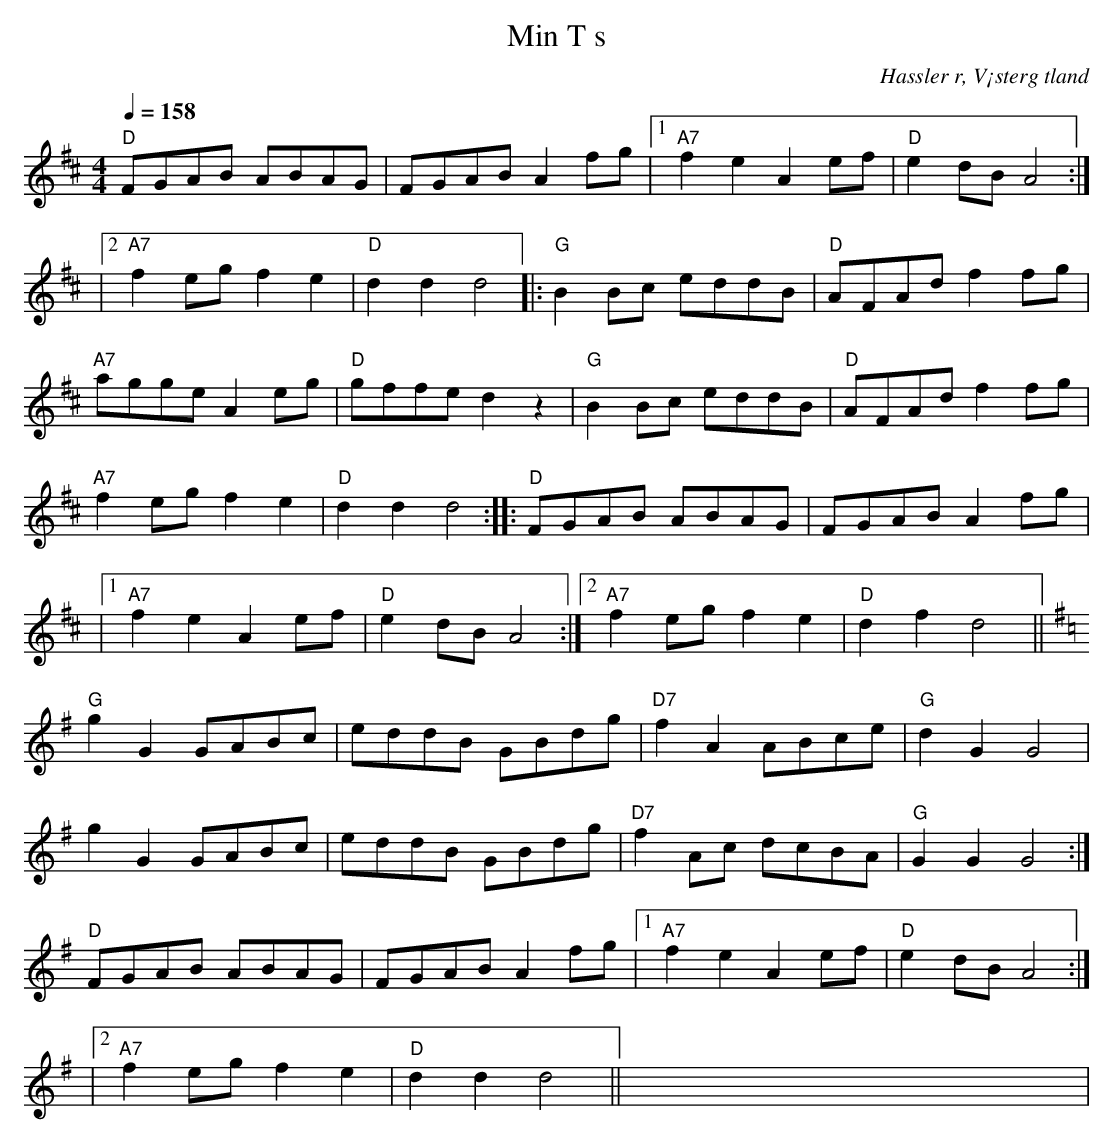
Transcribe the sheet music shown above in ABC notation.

X:1
T:Min T s
O:Hassler r, V¡sterg tland
M:4/4
L:1/8
Q:1/4=158
K:D
"D"FGAB ABAG | FGAB A2 fg |1 "A7"f2 e2 A2 ef | "D"e2 dB A4  :|
|2 "A7"f2 eg f2 e2 | "D"d2d2d4 |: "G"B2 Bc eddB | "D"AFAd f2 fg |
"A7"agge A2 eg | "D"gffe d2z2 | "G"B2 Bc eddB | "D"AFAd f2 fg |
"A7"f2eg f2e2 | "D"d2d2d4 :: "D"FGAB ABAG | FGAB A2 fg |
|1 "A7"f2 e2 A2 ef | "D"e2 dB A4 :|2 "A7"f2 eg f2 e2 | "D"d2f2d4 ||
[K:G] "G"g2 G2 GABc | eddB GBdg | "D7"f2 A2 ABce | "G"d2 G2 G4 |
g2 G2 GABc | eddB GBdg | "D7"f2 Ac dcBA | "G"G2 G2 G4 :|
"D"FGAB ABAG | FGAB A2 fg |1 "A7"f2 e2 A2 ef | "D"e2 dB A4  :|
|2 "A7"f2 eg f2 e2 | "D"d2d2d4 || xxxxxxxxxxx|
